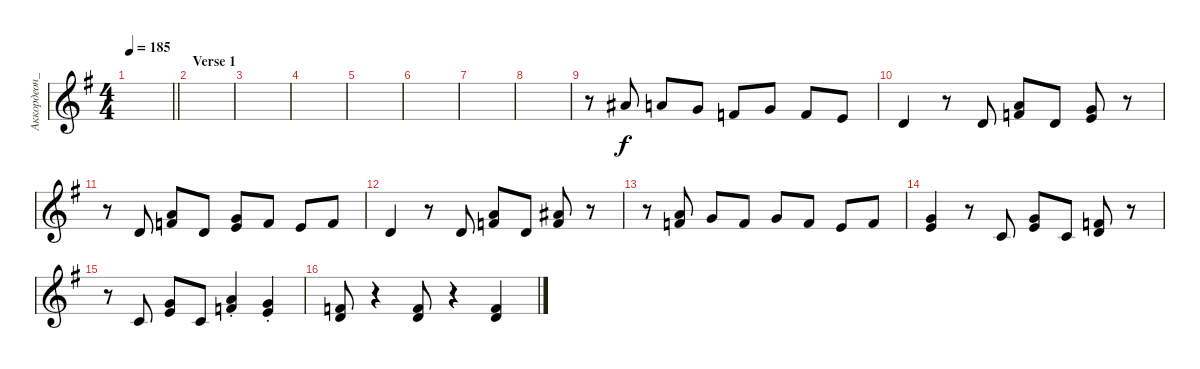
\track ("Аккордеон_1" "Аккордеон_") {instrument accordion}
\staff {score}
\tuning (E4 B3 G3 D3 A2 E2) {hide}
\ts (4 4)
\tempo 185
\clef g2
\barLineRight lightlight
\ks eminor
|
\section ("" "Verse 1")
|
|
|
|
|
|
|
r.8{volume 14} 6.1.8 5.1.8 3.1.8 1.1.8 3.1.8 1.1.8 0.1.8 |
3.2.4 r.8 7.3.8 (5.1 6.2).8 7.3.8 (3.1 5.2).8 r.8 |
r.8 7.3.8 (5.1 6.2).8 7.3.8 (3.1 5.2).8 1.1.8 0.1.8 1.1.8 |
3.2.4 r.8 7.3.8 (5.1 6.2).8 7.3.8 (6.1 6.2).8 r.8 |
r.8 (5.1 6.2).8 3.1.8 1.1.8 3.1.8 1.1.8 0.1.8 1.1.8 |
(3.1 5.2).4 r.8 5.3.8 (3.1 5.2).8 5.3.8 (1.1 3.2).8 r.8 |
r.8 5.3.8 (3.1 5.2).8 5.3.8 (5.1{st} 6.2{st}).4 (3.1{st} 5.2{st}).4 |
(1.1 3.2).8 r.4 (1.1 3.2).8 r.4 (1.1 3.2).4
